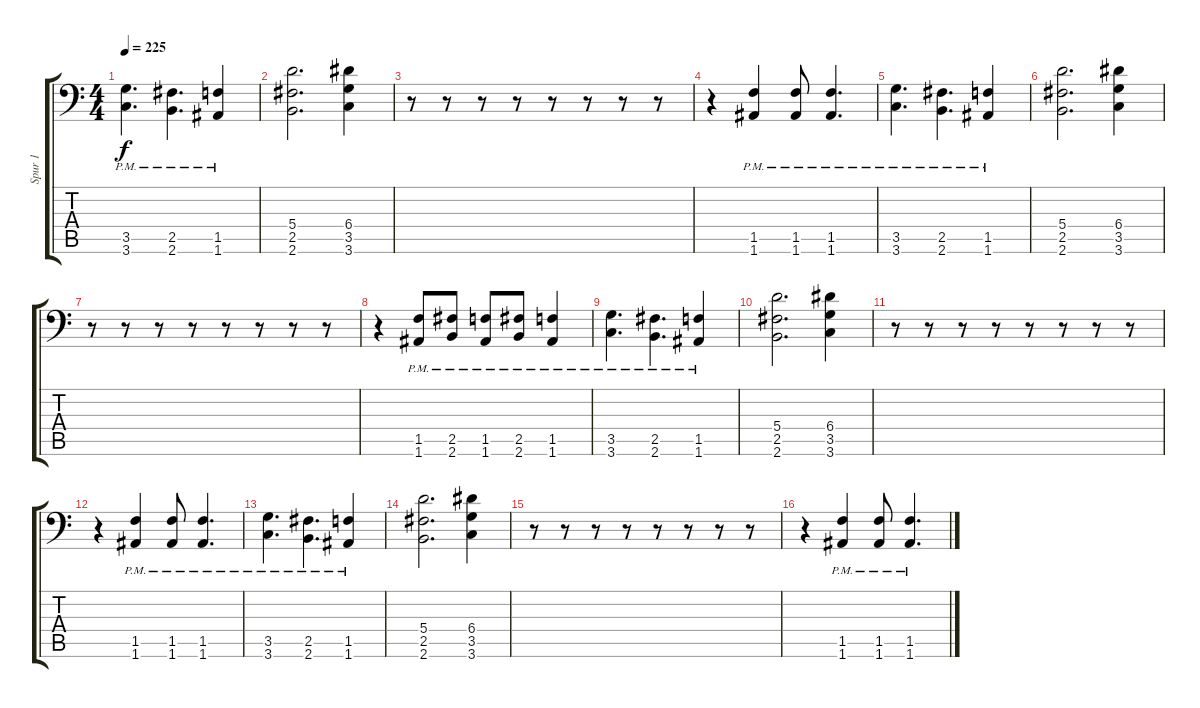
\track ("Spur 1" "Spur 1") {instrument distortionguitar}
\staff {score tabs}
\tuning (B3 Gb3 D3 A2 E2 A1) {hide}
\ts (4 4)
\tempo 225
\clef f4
\ks c
(3.5{pm} 3.6{pm}).4{d dy f} (2.5{pm} 2.6{pm}).4{d} (1.5{pm} 1.6{pm}).4 |
(5.4 2.5 2.6).2{d} (6.4 3.5 3.6).4 |
r.8 r.8 r.8 r.8 r.8 r.8 r.8 r.8 |
r.4 (1.5{pm} 1.6{pm}).4 (1.5{pm} 1.6{pm}).8 (1.5{pm} 1.6{pm}).4{d} |
(3.5{pm} 3.6{pm}).4{d} (2.5{pm} 2.6{pm}).4{d} (1.5{pm} 1.6{pm}).4 |
(5.4 2.5 2.6).2{d} (6.4 3.5 3.6).4 |
r.8 r.8 r.8 r.8 r.8 r.8 r.8 r.8 |
r.4 (1.5{pm} 1.6{pm}).8 (2.5{pm} 2.6{pm}).8 (1.5{pm} 1.6{pm}).8 (2.5{pm} 2.6{pm}).8 (1.5{pm} 1.6{pm}).4 |
(3.5{pm} 3.6{pm}).4{d} (2.5{pm} 2.6{pm}).4{d} (1.5{pm} 1.6{pm}).4 |
(5.4 2.5 2.6).2{d} (6.4 3.5 3.6).4 |
r.8 r.8 r.8 r.8 r.8 r.8 r.8 r.8 |
r.4 (1.5{pm} 1.6{pm}).4 (1.5{pm} 1.6{pm}).8 (1.5{pm} 1.6{pm}).4{d} |
(3.5{pm} 3.6{pm}).4{d} (2.5{pm} 2.6{pm}).4{d} (1.5{pm} 1.6{pm}).4 |
(5.4 2.5 2.6).2{d} (6.4 3.5 3.6).4 |
r.8 r.8 r.8 r.8 r.8 r.8 r.8 r.8 |
r.4 (1.5{pm} 1.6{pm}).4 (1.5{pm} 1.6{pm}).8 (1.5{pm} 1.6{pm}).4{d}
